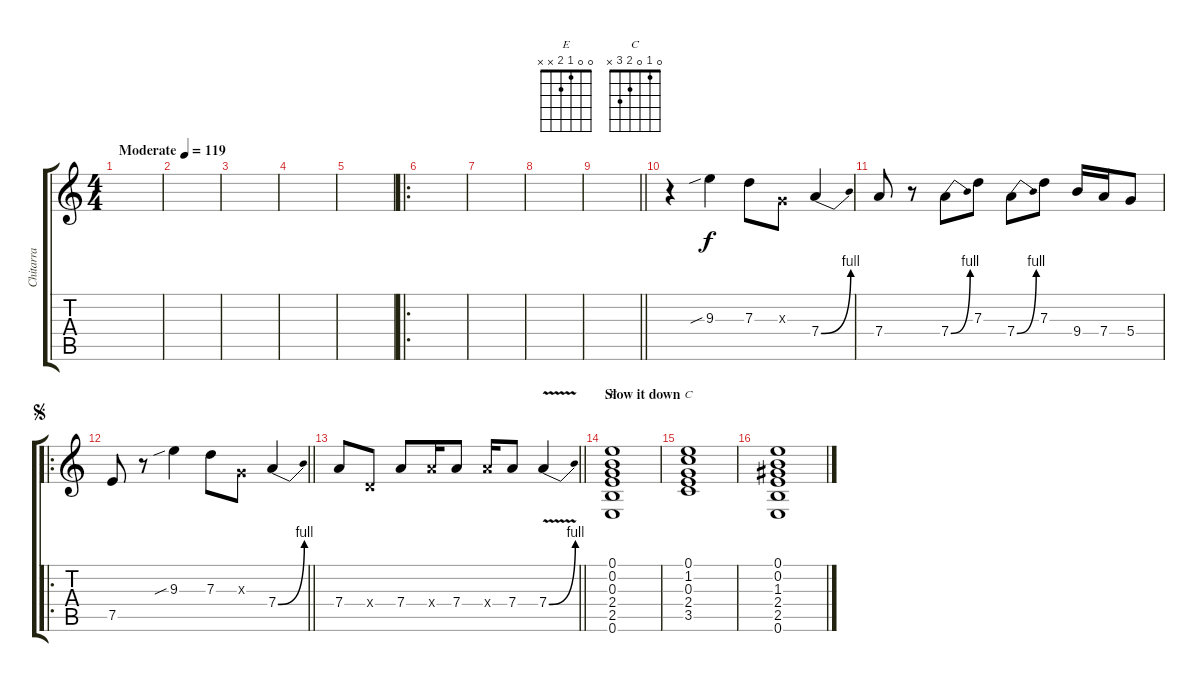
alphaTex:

\track ("Chitarra" "Chitarra") {instrument electricguitarmuted}
\staff {score tabs}
\tuning (E4 B3 G3 D3 A2 E2) {hide}
\chord ("E" 0 0 1 2 x x)
\chord ("C" 0 1 0 2 3 x)
\ts (4 4)
\tempo (119 "Moderate")
\clef g2
\ks c
|
|
|
|
|
\ro
|
|
|
\barLineRight lightlight
|
r.4 9.3{sib}.4 7.3.8 0.3{x}.8 7.4{be (bend 0 0 60 4)}.4 |
7.4.8 r.8 7.4{be (bend 0 0 60 4)}.8 7.3.8 7.4{be (bend 0 0 60 4)}.8 7.3.8 9.4.16 7.4.16 5.4.8 |
\ro
\jump segno
\barLineRight lightlight
7.5.8 r.8 9.3{sib}.4 7.3.8 0.3{x}.8 7.4{be (bend 0 0 60 4)}.4 |
\barLineRight lightlight
7.4.8 0.4{x}.8 7.4.8 7.4{x}.16 7.4.8 7.4{x}.16 7.4.8 7.4{be (bend 0 0 60 4) v}.4 |
\section ("" "Slow it down")
(0.1 0.2 0.3 2.4 2.5 0.6).1{ch "E"} |
(0.1 1.2 0.3 2.4 3.5).1{ch "C"} |
(0.1 0.2 1.3 2.4 2.5 0.6).1
